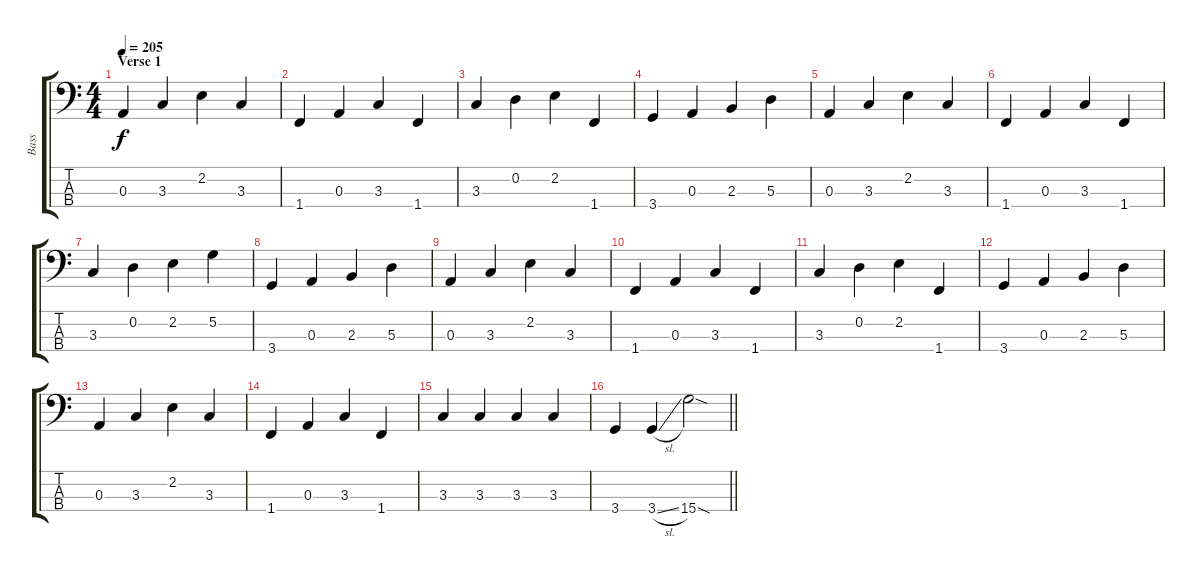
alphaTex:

\track ("Bass" "Bass") {instrument electricbassfinger}
\staff {score tabs}
\tuning (G2 D2 A1 E1) {hide}
\ts (4 4)
\section ("" "Verse 1")
\tempo 205
\clef f4
\ks c
0.3.4{dy f} 3.3.4 2.2.4 3.3.4 |
1.4.4 0.3.4 3.3.4 1.4.4 |
3.3.4 0.2.4 2.2.4 1.4.4 |
3.4.4 0.3.4 2.3.4 5.3.4 |
0.3.4 3.3.4 2.2.4 3.3.4 |
1.4.4 0.3.4 3.3.4 1.4.4 |
3.3.4 0.2.4 2.2.4 5.2.4 |
3.4.4 0.3.4 2.3.4 5.3.4 |
0.3.4 3.3.4 2.2.4 3.3.4 |
1.4.4 0.3.4 3.3.4 1.4.4 |
3.3.4 0.2.4 2.2.4 1.4.4 |
3.4.4 0.3.4 2.3.4 5.3.4 |
0.3.4 3.3.4 2.2.4 3.3.4 |
1.4.4 0.3.4 3.3.4 1.4.4 |
3.3.4 3.3.4 3.3.4 3.3.4 |
\barLineRight lightlight
3.4.4 3.4{sl}.4 15.4{sod}.2
